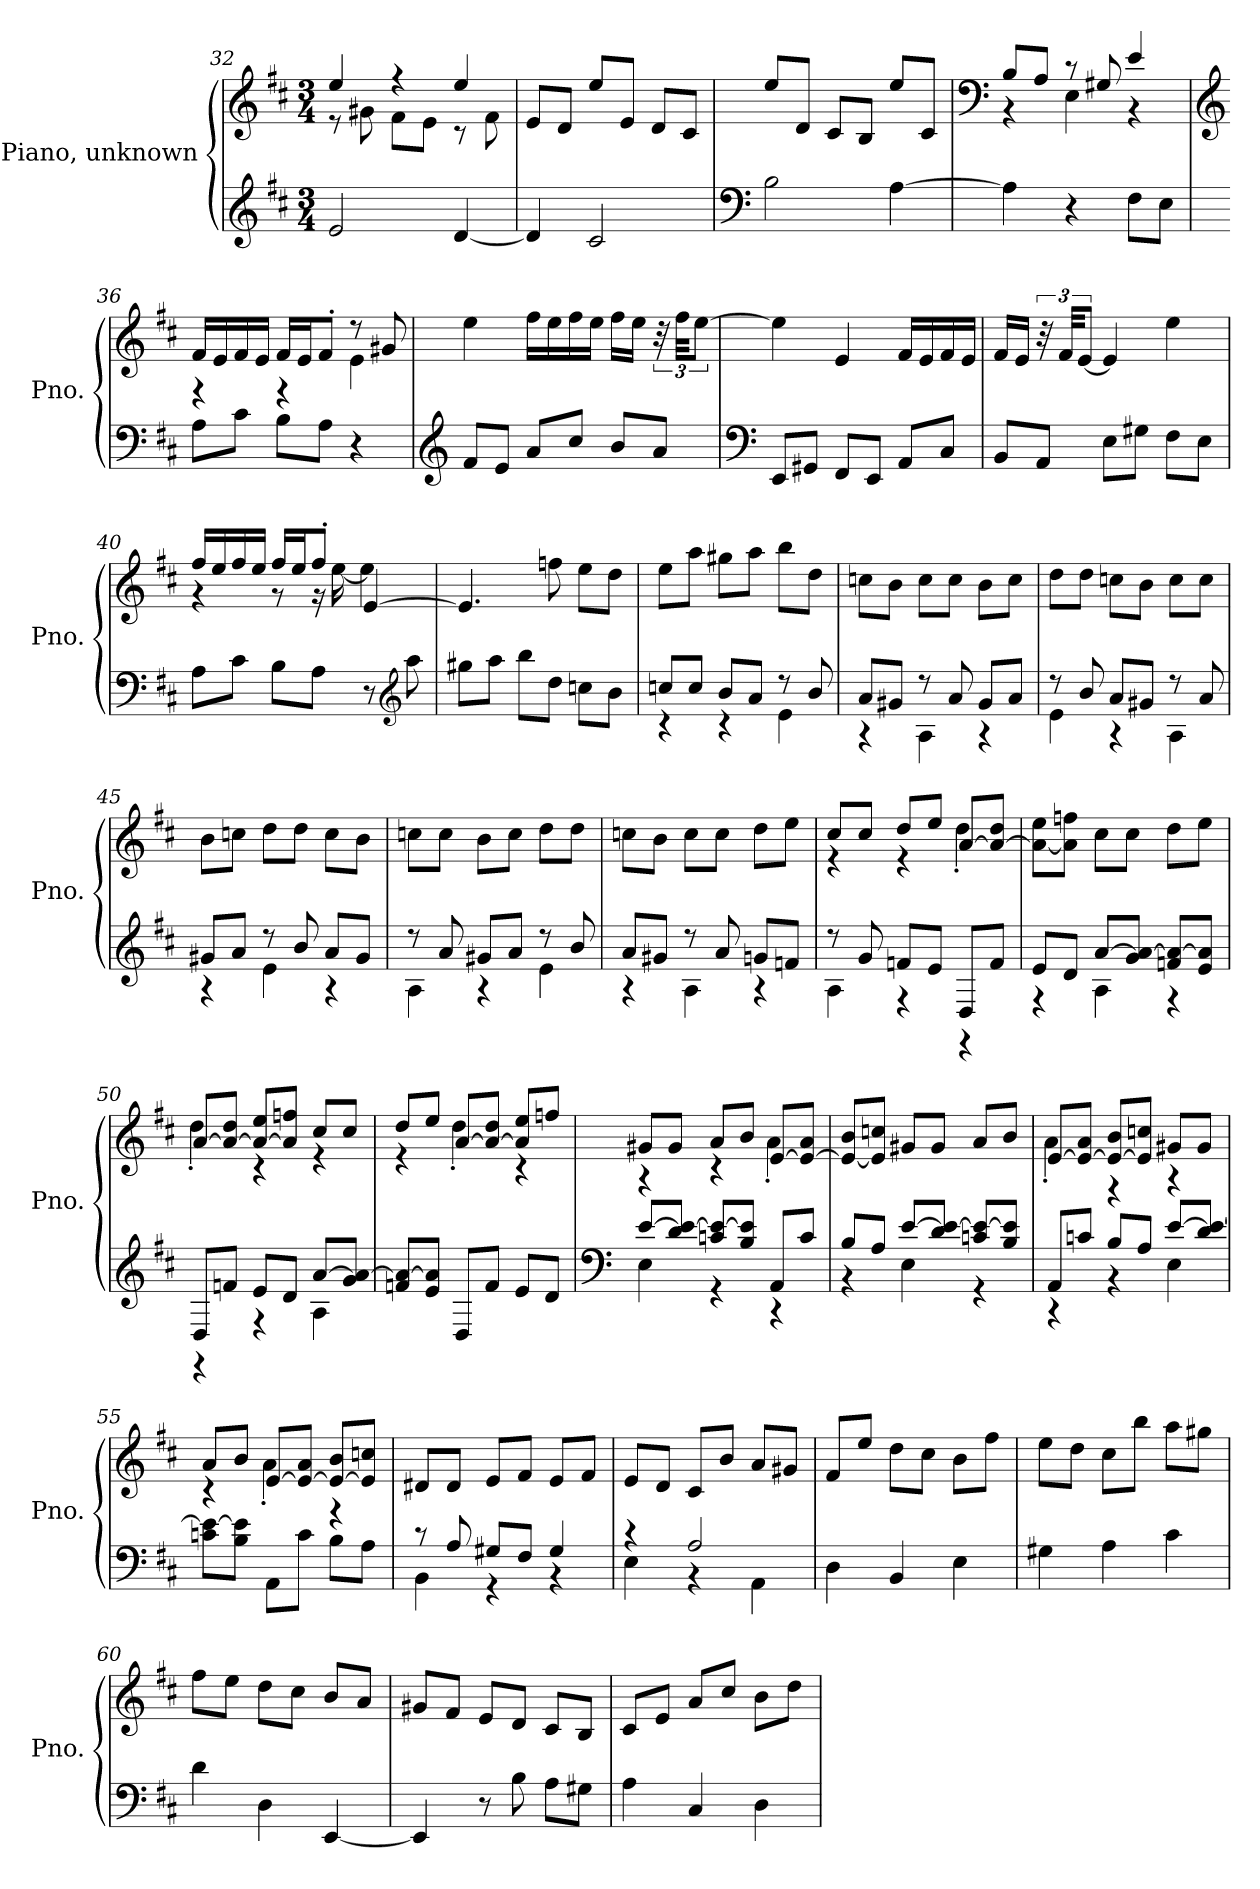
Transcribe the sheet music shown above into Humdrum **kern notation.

**kern	**kern
*part1	*part1
*staff2	*staff1
*I"Piano, unknown	*
*I'Pno.	*
!!LO:LB:g=z
*clefG2	*clefG2
*k[f#c#]	*k[f#c#]
*M3/4	*M3/4
=32	=32
*	*^
2e/	4ee/	8r
.	.	8g#X\
.	4r	8f#\L
.	.	8e\J
[4d/	4ee/	8r
.	.	8f#\
*	*v	*v
=33	=33
4d/]	8e/L
.	8d/J
2c#/	8ee/L
.	8e/J
.	8d/L
.	8c#/J
=34	=34
*clefF4	*
2B\	8ee/L
.	8d/J
.	8c#/L
.	8B/J
[4A\	8ee/L
.	8c#/J
=35	=35
*	*clefF4
*	*^
4A\]	8B/L	4r
.	8A/J	.
4r	8r	4E\
.	8G#X/	.
8F#\L	4e/	4r
8E\J	.	.
=36	=36	=36
*	*clefG2	*
8A\L	16f#/LL	4r
.	16e/	.
8c#\J	16f#/	.
.	16e/JJ	.
8B\L	16f#/LL	4r
.	16e/J	.
8A\J	8f#'/J	.
4r	8r	4e\
.	8g#X/	.
*	*v	*v
!!LO:LB:g=z
=37	=37
*clefG2	*
8f#/L	4ee\
8e/J	.
8a/L	16ff#\LL
.	16ee\
8cc#/J	16ff#\
.	16ee\JJ
8b/L	16ff#\LL
.	16ee\JJ
8a/J	48r
.	48ff#\KKL
.	[12ee\J
=38	=38
*clefF4	*
8EE/L	4ee\]
8GG#X/J	.
8FF#/L	4e/
8EE/J	.
8AA/L	16f#/LL
.	16e/
8C#/J	16f#/
.	16e/JJ
=39	=39
8BB/L	16f#/LL
.	16e/JJ
8AA/J	48r
.	48f#/KKL
.	[12e/J
8E\L	4e/]
8G#X\J	.
8F#\L	4ee\
8E\J	.
=40	=40
*	*^
8A\L	16ff#/LL	4r
.	16ee/	.
8c#\J	16ff#/	.
.	16ee/JJ	.
8B\L	16ff#/LL	8r
.	16ee/J	.
8A\J	8ff#'/J	16r
.	.	[16ee\
8r	[4e/	4ee\]
*clefG2	*	*
8aa\	.	.
*	*v	*v
!!LO:LB:g=z
=41	=41
8gg#X\L	4.e/]
8aa\J	.
8bb\L	.
8dd\J	8ffn\
8ccn\L	8ee\L
8b\J	8dd\J
=42	=42
*^	*
8ccn/L	4r	8ee\L
8cc/J	.	8aa\J
8b/L	4r	8gg#X\L
8a/J	.	8aa\J
8r	4e\	8bb\L
8b/	.	8dd\J
=43	=43	=43
8a/L	4r	8ccn\L
8g#X/J	.	8b\J
8r	4A\	8cc\L
8a/	.	8cc\J
8g#/L	4r	8b\L
8a/J	.	8cc\J
=44	=44	=44
8r	4e\	8dd\L
8b/	.	8dd\J
8a/L	4r	8ccn\L
8g#X/J	.	8b\J
8r	4A\	8cc\L
8a/	.	8cc\J
=45	=45	=45
8g#X/L	4r	8b\L
8a/J	.	8ccn\J
8r	4e\	8dd\L
8b/	.	8dd\J
8a/L	4r	8cc\L
8g#/J	.	8b\J
!!LO:LB:g=z
=46	=46	=46
8r	4A\	8ccn\L
8a/	.	8cc\J
8g#X/L	4r	8b\L
8a/J	.	8cc\J
8r	4e\	8dd\L
8b/	.	8dd\J
=47	=47	=47
8a/L	4r	8ccn\L
8g#X/J	.	8b\J
8r	4A\	8cc\L
8a/	.	8cc\J
8gn/L	4r	8dd\L
8fn/J	.	8ee\J
=48	=48	=48
*	*	*^
8r	4A\	8cc#/L	4r
8g/	.	8cc#/J	.
8fn/L	4r	8dd/L	4r
8e/J	.	8ee/J	.
8D/L	4r	[8a/L	4dd'\
8f/J	.	8a/_ 8dd/J	.
*	*	*v	*v
=49	=49	=49
8e/L	4r	8a\_ 8ee\L
8d/J	.	8a\] 8ffn\J
[8a/L	4A\	8cc#\L
8g/ 8a/_J	.	8cc#\J
8fn/ 8a/_L	4r	8dd\L
8e/ 8a/]J	.	8ee\J
!!LO:LB:g=z
=50	=50	=50
*	*	*^
8D/L	4r	[8a/L	4dd'\
8fn/J	.	8a/_ 8dd/J	.
8e/L	4r	8a/_ 8ee/L	4r
8d/J	.	8a/] 8ffn/J	.
[8a/L	4A\	8cc#/L	4r
8g/ 8a/_J	.	8cc#/J	.
*v	*v	*	*
=51	=51	=51
8fn/ 8a/_L	8dd/L	4r
8e/ 8a/]J	8ee/J	.
8D/L	[8a/L	4dd'\
8f/J	8a/_ 8dd/J	.
8e/L	8a/] 8ee/L	4r
8d/J	8ffn/J	.
=52	=52	=52
*clefF4	*	*
*^	*	*
[8e/L	4E\	8g#X/L	4r
8d/ 8e/_J	.	8g#/J	.
8cn/ 8e/_L	4r	8a/L	4r
8B/ 8e/]J	.	8b/J	.
8AA/L	4r	[8e/L	4a'\
8c/J	.	8e/_ 8a/J	.
*	*	*v	*v
=53	=53	=53
8B/L	4r	8e/_ 8b/L
8A/J	.	8e/] 8ccn/J
[8e/L	4E\	8g#X/L
8d/ 8e/_J	.	8g#/J
8cn/ 8e/_L	4r	8a/L
8B/ 8e/]J	.	8b/J
!!LO:PB:g=z
=54	=54	=54
*	*	*^
8AA/L	4r	[8e/L	4a'\
8cn/J	.	8e/_ 8a/J	.
8B/L	4r	8e/_ 8b/L	4r
8A/J	.	8e/] 8ccn/J	.
[8e/L	4E\	8g#X/L	4r
8d/ 8e/_J	.	8g#/J	.
*v	*v	*	*
=55	=55	=55
8cn\ 8e\_L	8a/L	4r
8B\ 8e\]J	8b/J	.
8AA\L	[8e/L	4a'\
8c\J	8e/_ 8a/J	.
8B\L	8e/_ 8b/L	4r
8A\J	8e/] 8ccn/J	.
*	*v	*v
=56	=56
*^	*
8r	4BB\	8d#X/L
8A/	.	8d#/J
8G#X/L	4r	8e/L
8F#/J	.	8f#/J
4G#/	4r	8e/L
.	.	8f#/J
=57	=57	=57
4r	4E\	8e/L
.	.	8d/J
2A/	4r	8c#/L
.	.	8b/J
.	4AA\	8a/L
.	.	8g#X/J
*v	*v	*
=58	=58
4D\	8f#/L
.	8ee/J
4BB/	8dd\L
.	8cc#\J
4E\	8b\L
.	8ff#\J
!!LO:LB:g=z
=59	=59
4G#X\	8ee\L
.	8dd\J
4A\	8cc#\L
.	8bb\J
4c#\	8aa\L
.	8gg#X\J
=60	=60
4d\	8ff#\L
.	8ee\J
4D\	8dd\L
.	8cc#\J
[4EE/	8b/L
.	8a/J
=61	=61
4EE/]	8g#X/L
.	8f#/J
8r	8e/L
8B\	8d/J
8A\L	8c#/L
8G#X\J	8B/J
=62	=62
4A\	8c#/L
.	8e/J
4C#/	8a/L
.	8cc#/J
4D\	8b\L
.	8dd\J
=	=
*-	*-
